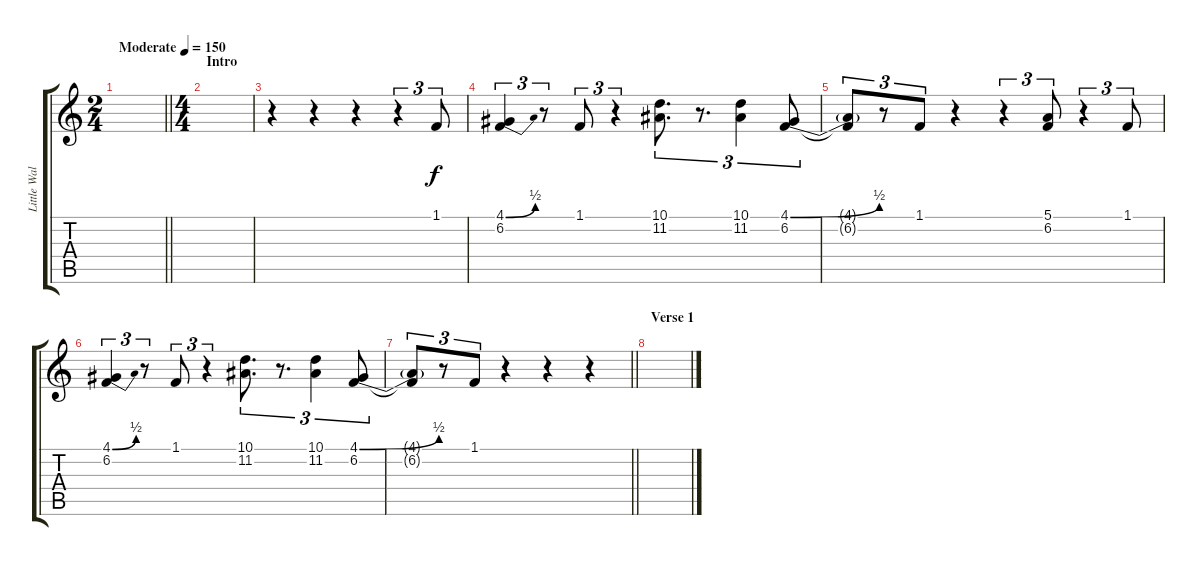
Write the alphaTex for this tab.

\track ("Little Walter Jacobs" "Little Wal") {instrument harmonica}
\staff {score tabs}
\tuning (E4 B3 G3 D3 A2 E2) {hide}
\ts (2 4)
\tempo (150 "Moderate")
\clef g2
\barLineRight lightlight
\ks c
|
\ts (4 4)
\section ("" "Intro")
|
r.4 r.4 r.4 r.4{tu (3 2)} 1.1.8{tu (3 2)} |
(4.1{be (bend 0 0 60 2)} 6.2).4{tu (3 2)} r.8{tu (3 2)} 1.1.8{tu (3 2)} r.4{tu (3 2)} (10.1 11.2).8{d tu (3 2)} r.8{d tu (3 2)} (10.1 11.2).4{tu (3 2)} (4.1{be (bend 0 0 60 2)} 6.2).8{tu (3 2)} |
(4.1{t} 6.2{t}).8{tu (3 2)} r.8{tu (3 2)} 1.1.8{tu (3 2)} r.4 r.4{tu (3 2)} (5.1 6.2).8{tu (3 2)} r.4{tu (3 2)} 1.1.8{tu (3 2)} |
(4.1{be (bend 0 0 60 2)} 6.2).4{tu (3 2)} r.8{tu (3 2)} 1.1.8{tu (3 2)} r.4{tu (3 2)} (10.1 11.2).8{d tu (3 2)} r.8{d tu (3 2)} (10.1 11.2).4{tu (3 2)} (4.1{be (bend 0 0 60 2)} 6.2).8{tu (3 2)} |
\barLineRight lightlight
(4.1{t} 6.2{t}).8{tu (3 2)} r.8{tu (3 2)} 1.1.8{tu (3 2)} r.4 r.4 r.4 |
\section ("" "Verse 1")
